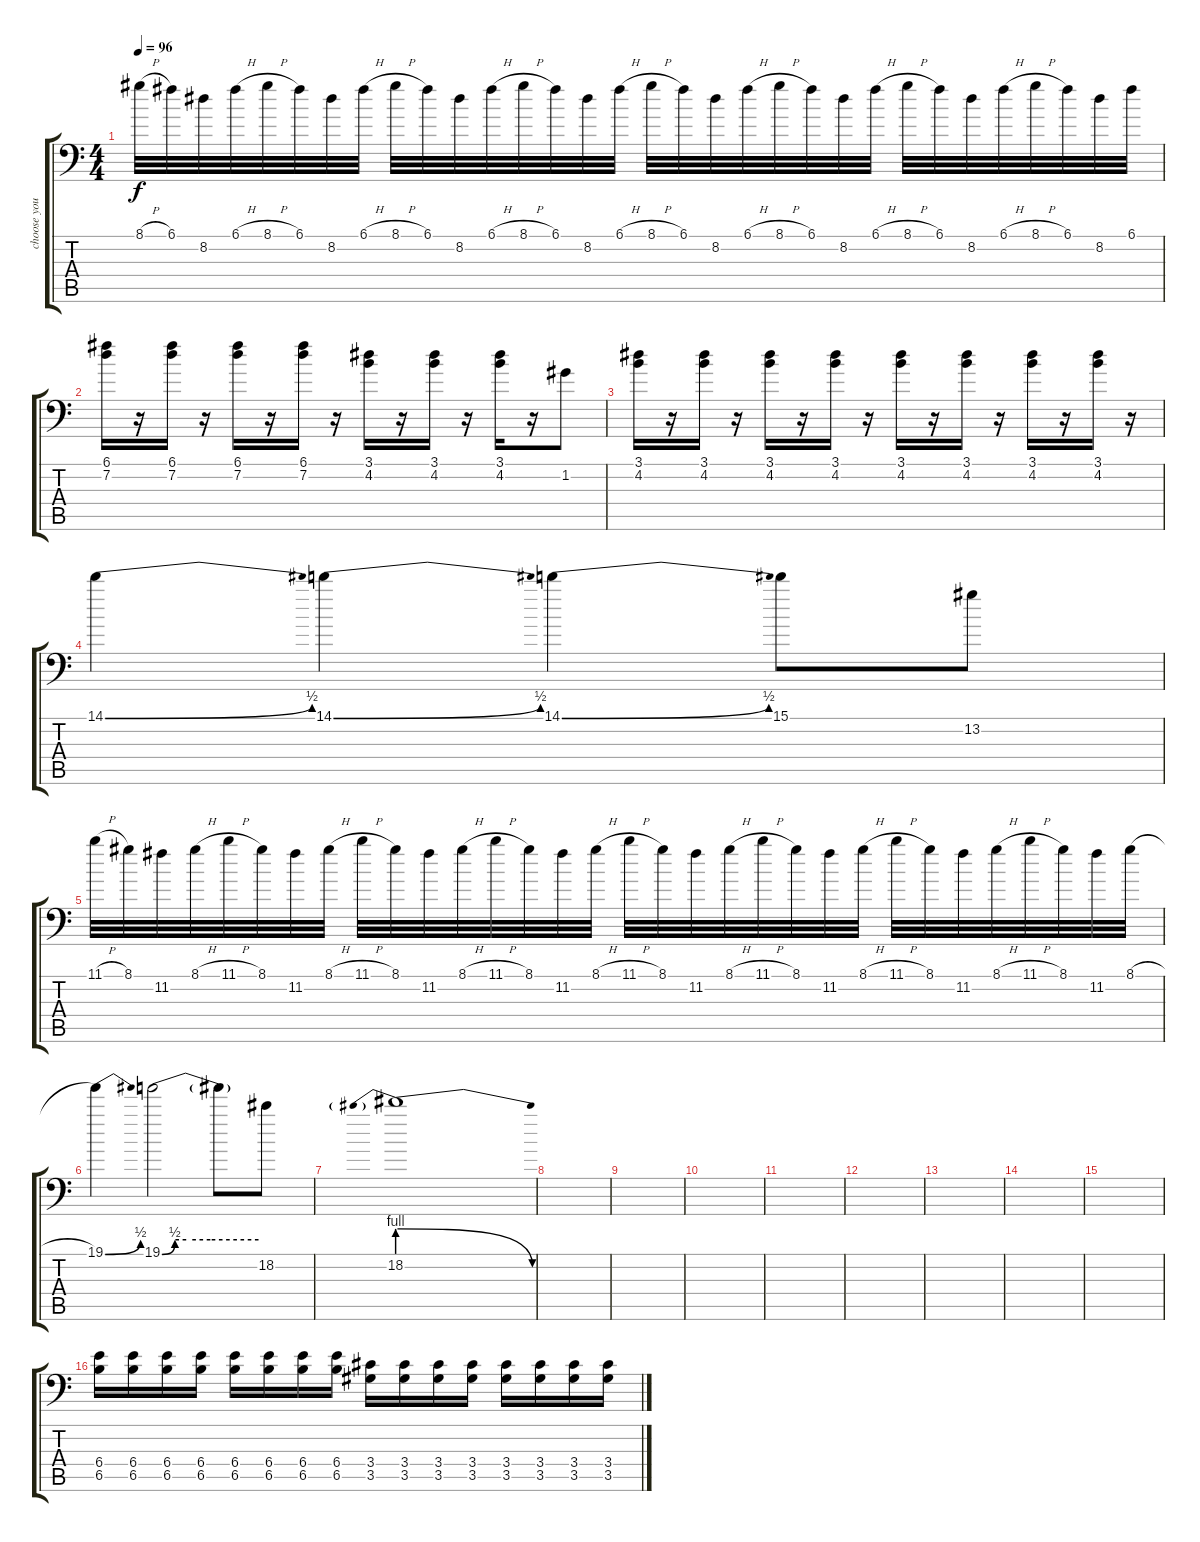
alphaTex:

\track ("choose you tunes" "choose you") {instrument overdrivenguitar}
\staff {score tabs}
\tuning (C4 G3 Eb3 Bb2 F2 Bb1) {hide}
\ts (4 4)
\tempo 96
\clef f4
\ks c
8.1{h}.32{dy f} 6.1.32 8.2.32 6.1{h}.32 8.1{h}.32 6.1.32 8.2.32 6.1{h}.32 8.1{h}.32 6.1.32 8.2.32 6.1{h}.32 8.1{h}.32 6.1.32 8.2.32 6.1{h}.32 8.1{h}.32 6.1.32 8.2.32 6.1{h}.32 8.1{h}.32 6.1.32 8.2.32 6.1{h}.32 8.1{h}.32 6.1.32 8.2.32 6.1{h}.32 8.1{h}.32 6.1.32 8.2.32 6.1.32 |
(6.1 7.2).16 r.16 (6.1 7.2).16 r.16 (6.1 7.2).16 r.16 (6.1 7.2).16 r.16 (3.1 4.2).16 r.16 (3.1 4.2).16 r.16 (3.1 4.2).16 r.16 1.2.8 |
(3.1 4.2).16 r.16 (3.1 4.2).16 r.16 (3.1 4.2).16 r.16 (3.1 4.2).16 r.16 (3.1 4.2).16 r.16 (3.1 4.2).16 r.16 (3.1 4.2).16 r.16 (3.1 4.2).16 r.16 |
14.1{be (bend 0 0 60 2)}.4 14.1{be (bend 0 0 60 2)}.4 14.1{be (bend 0 0 60 2)}.4 15.1.8 13.2.8 |
11.1{h}.32 8.1.32 11.2.32 8.1{h}.32 11.1{h}.32 8.1.32 11.2.32 8.1{h}.32 11.1{h}.32 8.1.32 11.2.32 8.1{h}.32 11.1{h}.32 8.1.32 11.2.32 8.1{h}.32 11.1{h}.32 8.1.32 11.2.32 8.1{h}.32 11.1{h}.32 8.1.32 11.2.32 8.1{h}.32 11.1{h}.32 8.1.32 11.2.32 8.1{h}.32 11.1{h}.32 8.1.32 11.2.32 8.1{h}.32 |
19.1{be (bend 0 0 60 2)}.4 19.1{be (custom 0 0 8 2 15 2 30 2 60 2)}.2 19.1{t}.8 18.2.8 |
18.2{be (prebendrelease 0 4 60 0)}.1 |
|
|
|
|
|
|
|
|
(6.4 6.5).16{volume 10} (6.4 6.5).16 (6.4 6.5).16 (6.4 6.5).16 (6.4 6.5).16 (6.4 6.5).16 (6.4 6.5).16 (6.4 6.5).16 (3.4 3.5).16 (3.4 3.5).16 (3.4 3.5).16 (3.4 3.5).16 (3.4 3.5).16 (3.4 3.5).16 (3.4 3.5).16 (3.4 3.5).16
